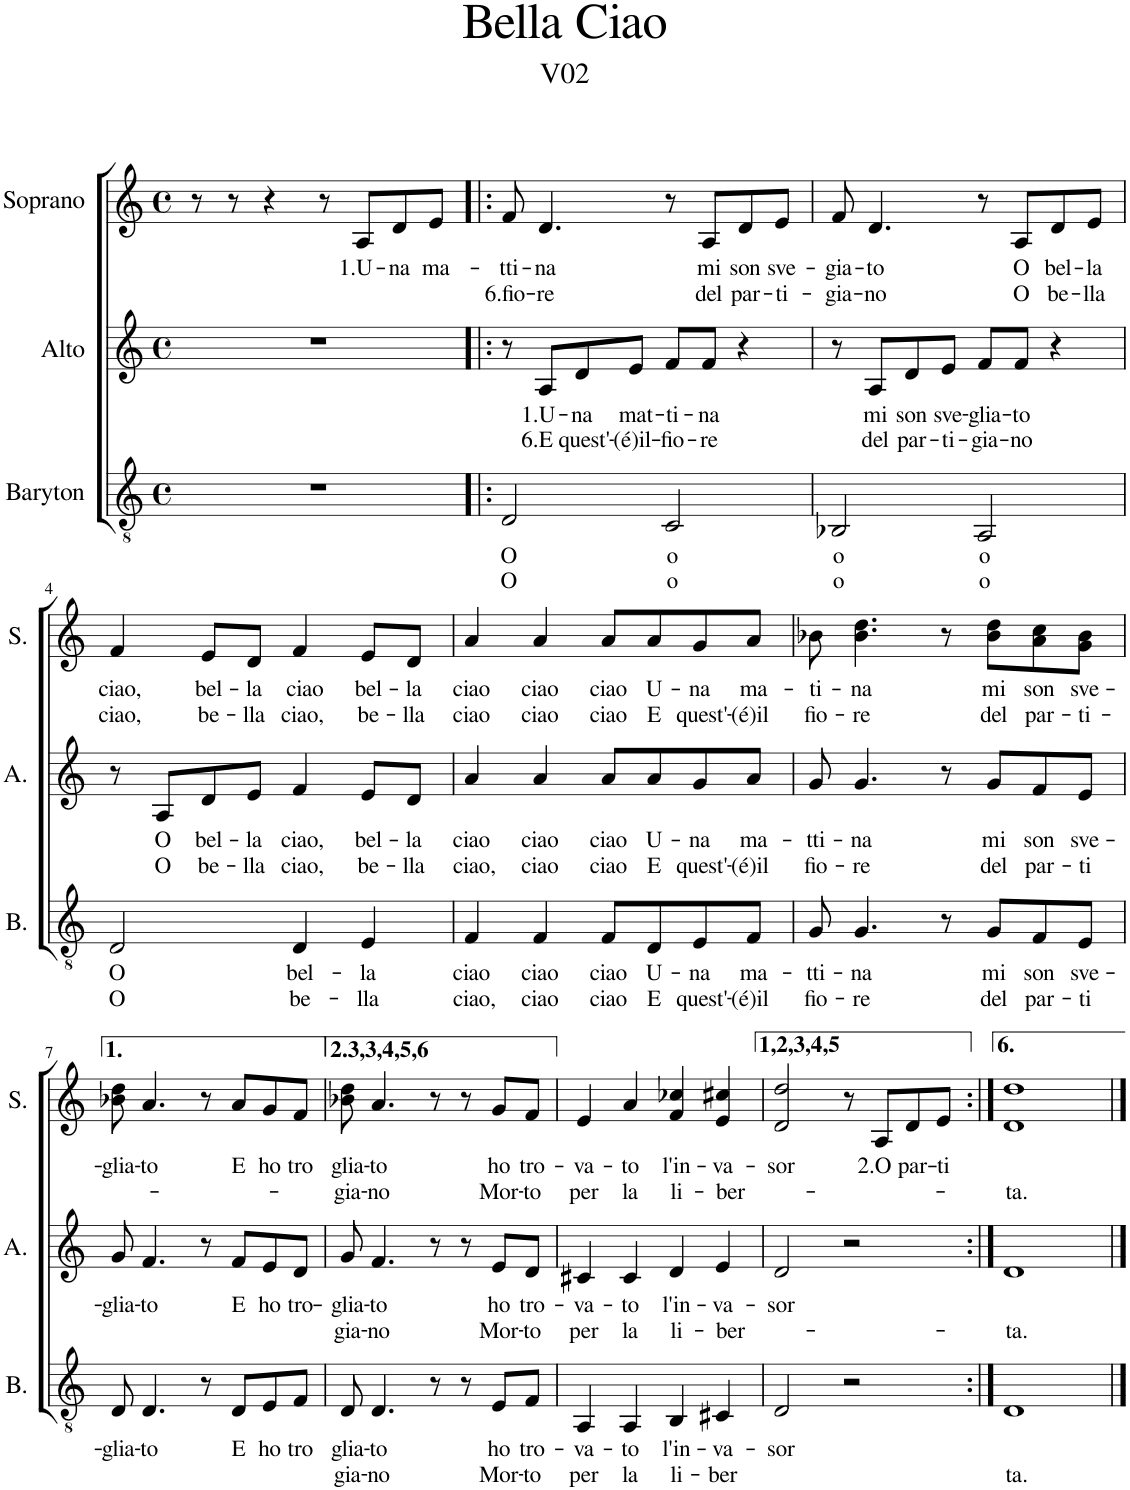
**kern	**text	**text	**kern	**text	**text	**kern	**text	**text
*part3	*part3	*part3	*part2	*part2	*part2	*part1	*part1	*part1
*staff3	*staff3	*staff3	*staff2	*staff2	*staff2	*staff1	*staff1	*staff1
*I"Baryton	*	*	*I"Alto	*	*	*I"Soprano	*	*
*I'B.	*	*	*I'A.	*	*	*I'S.	*	*
*clefGv2	*	*	*clefG2	*	*	*clefG2	*	*
*	*	*	*Trd5c9	*	*	*	*	*
*k[]	*	*	*k[]	*	*	*k[]	*	*
*M4/4	*	*	*M4/4	*	*	*M4/4	*	*
*met(c)	*	*	*met(c)	*	*	*met(c)	*	*
=1	=1	=1	=1	=1	=1	=1	=1	=1
1r	.	.	1r	.	.	8r	.	.
.	.	.	.	.	.	8r	.	.
.	.	.	.	.	.	4r	.	.
.	.	.	.	.	.	8r	.	.
!	!	!	!	!	!	!	!LO:LY:b	!
.	.	.	.	.	.	8A/L	1.U-	.
!	!	!	!	!	!	!	!LO:LY:b	!
.	.	.	.	.	.	8d/	-na	.
!	!	!	!	!	!	!	!LO:LY:b	!
.	.	.	.	.	.	8e/J	ma-	.
=2!|:	=2!|:	=2!|:	=2!|:	=2!|:	=2!|:	=2!|:	=2!|:	=2!|:
!	!LO:LY:b	!LO:LY:b	!	!	!	!	!LO:LY:b	!LO:LY:b
2D/	O	O	8r	.	.	8f/	-tti-	6.fio-
!	!	!	!	!LO:LY:b	!LO:LY:b	!	!LO:LY:b	!LO:LY:b
.	.	.	8A/L	1.U-	6.E	4.d/	-na	-re
!	!	!	!	!LO:LY:b	!LO:LY:b	!	!	!
.	.	.	8d/	-na	quest'-	.	.	.
!	!	!	!	!LO:LY:b	!LO:LY:b	!	!	!
.	.	.	8e/J	mat-	-(é)il-	.	.	.
!	!LO:LY:b	!LO:LY:b	!	!LO:LY:b	!LO:LY:b	!	!	!
2C/	o	o	8f/L	-ti-	fio-	8r	.	.
!	!	!	!	!LO:LY:b	!LO:LY:b	!	!LO:LY:b	!LO:LY:b
.	.	.	8f/J	-na	-re	8A/L	mi	del
!	!	!	!	!	!	!	!LO:LY:b	!LO:LY:b
.	.	.	4r	.	.	8d/	son	par-
!	!	!	!	!	!	!	!LO:LY:b	!LO:LY:b
.	.	.	.	.	.	8e/J	sve-	-ti-
=3	=3	=3	=3	=3	=3	=3	=3	=3
!	!LO:LY:b	!LO:LY:b	!	!	!	!	!LO:LY:b	!LO:LY:b
2BB-X/	o	o	8r	.	.	8f/	-gia-	-gia-
!	!	!	!	!LO:LY:b	!LO:LY:b	!	!LO:LY:b	!LO:LY:b
.	.	.	8A/L	mi	del	4.d/	-to	-no
!	!	!	!	!LO:LY:b	!LO:LY:b	!	!	!
.	.	.	8d/	son	par-	.	.	.
!	!	!	!	!LO:LY:b	!LO:LY:b	!	!	!
.	.	.	8e/J	sve-	-ti-	.	.	.
!	!LO:LY:b	!LO:LY:b	!	!LO:LY:b	!LO:LY:b	!	!	!
2AA/	o	o	8f/L	-glia-	-gia-	8r	.	.
!	!	!	!	!LO:LY:b	!LO:LY:b	!	!LO:LY:b	!LO:LY:b
.	.	.	8f/J	-to	-no	8A/L	O	O
!	!	!	!	!	!	!	!LO:LY:b	!LO:LY:b
.	.	.	4r	.	.	8d/	bel-	be-
!	!	!	!	!	!	!	!LO:LY:b	!LO:LY:b
.	.	.	.	.	.	8e/J	-la	-lla
!!LO:LB:g=z
=4	=4	=4	=4	=4	=4	=4	=4	=4
!	!LO:LY:b	!LO:LY:b	!	!	!	!	!LO:LY:b	!LO:LY:b
2D/	O	O	8r	.	.	4f/	ciao,	ciao,
!	!	!	!	!LO:LY:b	!LO:LY:b	!	!	!
.	.	.	8A/L	O	O	.	.	.
!	!	!	!	!LO:LY:b	!LO:LY:b	!	!LO:LY:b	!LO:LY:b
.	.	.	8d/	bel-	be-	8e/L	bel-	be-
!	!	!	!	!LO:LY:b	!LO:LY:b	!	!LO:LY:b	!LO:LY:b
.	.	.	8e/J	-la	-lla	8d/J	-la	-lla
!	!LO:LY:b	!LO:LY:b	!	!LO:LY:b	!LO:LY:b	!	!LO:LY:b	!LO:LY:b
4D/	bel-	be-	4f/	ciao,	ciao,	4f/	ciao	ciao,
!	!LO:LY:b	!LO:LY:b	!	!LO:LY:b	!LO:LY:b	!	!LO:LY:b	!LO:LY:b
4E/	-la	-lla	8e/L	bel-	be-	8e/L	bel-	be-
!	!	!	!	!LO:LY:b	!LO:LY:b	!	!LO:LY:b	!LO:LY:b
.	.	.	8d/J	-la	-lla	8d/J	-la	-lla
=5	=5	=5	=5	=5	=5	=5	=5	=5
!	!LO:LY:b	!LO:LY:b	!	!LO:LY:b	!LO:LY:b	!	!LO:LY:b	!LO:LY:b
4F/	ciao	ciao,	4a/	ciao	ciao,	4a/	ciao	ciao
!	!LO:LY:b	!LO:LY:b	!	!LO:LY:b	!LO:LY:b	!	!LO:LY:b	!LO:LY:b
4F/	ciao	ciao	4a/	ciao	ciao	4a/	ciao	ciao
!	!LO:LY:b	!LO:LY:b	!	!LO:LY:b	!LO:LY:b	!	!LO:LY:b	!LO:LY:b
8F/L	ciao	ciao	8a/L	ciao	-ciao	8a/L	ciao	ciao
!	!LO:LY:b	!LO:LY:b	!	!LO:LY:b	!LO:LY:b	!	!LO:LY:b	!LO:LY:b
8D/	U-	E	8a/	U-	E	8a/	U-	E
!	!LO:LY:b	!LO:LY:b	!	!LO:LY:b	!LO:LY:b	!	!LO:LY:b	!LO:LY:b
8E/	-na	quest'-	8g/	-na	quest'-	8g/	-na	quest'-
!	!LO:LY:b	!LO:LY:b	!	!LO:LY:b	!LO:LY:b	!	!LO:LY:b	!LO:LY:b
8F/J	ma-	-(é)il	8a/J	ma-	-(é)il	8a/J	ma-	-(é)il
=6	=6	=6	=6	=6	=6	=6	=6	=6
!	!LO:LY:b	!LO:LY:b	!	!LO:LY:b	!LO:LY:b	!	!LO:LY:b	!LO:LY:b
8G/	-tti-	fio-	8g/	-tti-	fio-	8b-X\	-ti-	fio-
!	!LO:LY:b	!LO:LY:b	!	!LO:LY:b	!LO:LY:b	!	!LO:LY:b	!LO:LY:b
4.G/	-na	-re	4.g/	-na	-re	4.b-\ 4.dd\	-na	-re
8r	.	.	8r	.	.	8r	.	.
!	!LO:LY:b	!LO:LY:b	!	!LO:LY:b	!LO:LY:b	!	!LO:LY:b	!LO:LY:b
8G/L	mi	del	8g/L	mi	del	8b-\ 8dd\L	mi	del
!	!LO:LY:b	!LO:LY:b	!	!LO:LY:b	!LO:LY:b	!	!LO:LY:b	!LO:LY:b
8F/	son	par-	8f/	son	par-	8a\ 8cc\	son	par-
!	!LO:LY:b	!LO:LY:b	!	!LO:LY:b	!LO:LY:b	!	!LO:LY:b	!LO:LY:b
8E/J	sve-	-ti	8e/J	sve-	-ti	8g\ 8b-\J	sve-	-ti-
!!LO:LB:g=z
=7	=7	=7	=7	=7	=7	=7	=7	=7
!	!LO:LY:b	!	!	!LO:LY:b	!	!	!LO:LY:b	!
8D/	-glia-	.	8g/	-glia-	.	8b-X\ 8dd\	-glia-	.
!	!LO:LY:b	!	!	!LO:LY:b	!	!	!LO:LY:b	!
4.D/	-to	.	4.f/	-to	.	4.a/	-to	.
8r	.	.	8r	.	.	8r	.	.
!	!LO:LY:b	!	!	!LO:LY:b	!	!	!LO:LY:b	!
8D/L	E	.	8f/L	E	.	8a/L	E	.
!	!LO:LY:b	!	!	!LO:LY:b	!	!	!LO:LY:b	!
8E/	ho	.	8e/	ho	.	8g/	ho	.
!	!LO:LY:b	!	!	!LO:LY:b	!	!	!LO:LY:b	!
8F/J	tro	.	8d/J	tro-	.	8f/J	tro	.
=7	=7	=7	=7	=7	=7	=7	=7	=7
!	!LO:LY:b	!LO:LY:b	!	!LO:LY:b	!LO:LY:b	!	!LO:LY:b	!LO:LY:b
8D/	glia-	gia-	8g/	-glia-	gia-	8b-X\ 8dd\	glia-	gia-
!	!LO:LY:b	!LO:LY:b	!	!LO:LY:b	!LO:LY:b	!	!LO:LY:b	!LO:LY:b
4.D/	-to	-no	4.f/	-to	-no	4.a/	-to	-no
8r	.	.	8r	.	.	8r	.	.
8r	.	.	8r	.	.	8r	.	.
!	!LO:LY:b	!LO:LY:b	!	!LO:LY:b	!LO:LY:b	!	!LO:LY:b	!LO:LY:b
8E/L	ho	Mor-	8e/L	ho	Mor-	8g/L	ho	Mor-
!	!LO:LY:b	!LO:LY:b	!	!LO:LY:b	!LO:LY:b	!	!LO:LY:b	!LO:LY:b
8F/J	tro-	-to	8d/J	tro-	-to	8f/J	tro-	-to
=8	=8	=8	=8	=8	=8	=8	=8	=8
!	!LO:LY:b	!LO:LY:b	!	!LO:LY:b	!LO:LY:b	!	!LO:LY:b	!LO:LY:b
4AA/	-va-	per	4c#X/	-va-	per	4e/	-va-	per
!	!LO:LY:b	!LO:LY:b	!	!LO:LY:b	!LO:LY:b	!	!LO:LY:b	!LO:LY:b
4AA/	-to	la	4c#/	-to	la	4a/	-to	la
!	!LO:LY:b	!LO:LY:b	!	!LO:LY:b	!LO:LY:b	!	!LO:LY:b	!LO:LY:b
4BB/	l'in-	li-	4d/	l'in-	li-	4f/ 4cc-X/	l'in-	li-
!	!LO:LY:b	!LO:LY:b	!	!LO:LY:b	!LO:LY:b	!	!LO:LY:b	!LO:LY:b
4C#X/	-va-	-ber	4e/	-va-	-ber-	4e/ 4cc#X/	-va-	-ber-
=9	=9	=9	=9	=9	=9	=9	=9	=9
!	!LO:LY:b	!	!	!LO:LY:b	!	!	!LO:LY:b	!
2D/	-sor	.	2d/	-sor	.	2d/ 2dd/	-sor	.
2r	.	.	2r	.	.	8r	.	.
!	!	!	!	!	!	!	!LO:LY:b	!
.	.	.	.	.	.	8A/L	2.O	.
!	!	!	!	!	!	!	!LO:LY:b	!
.	.	.	.	.	.	8d/	par-	.
!	!	!	!	!	!	!	!LO:LY:b	!
.	.	.	.	.	.	8e/J	-ti	.
=10:|!	=10:|!	=10:|!	=10:|!	=10:|!	=10:|!	=10:|!	=10:|!	=10:|!
!	!	!LO:LY:b	!	!	!LO:LY:b	!	!	!LO:LY:b
1D	.	ta.	1d	.	-ta.	1d 1dd	.	-ta.
==	==	==	==	==	==	==	==	==
*-	*-	*-	*-	*-	*-	*-	*-	*-
